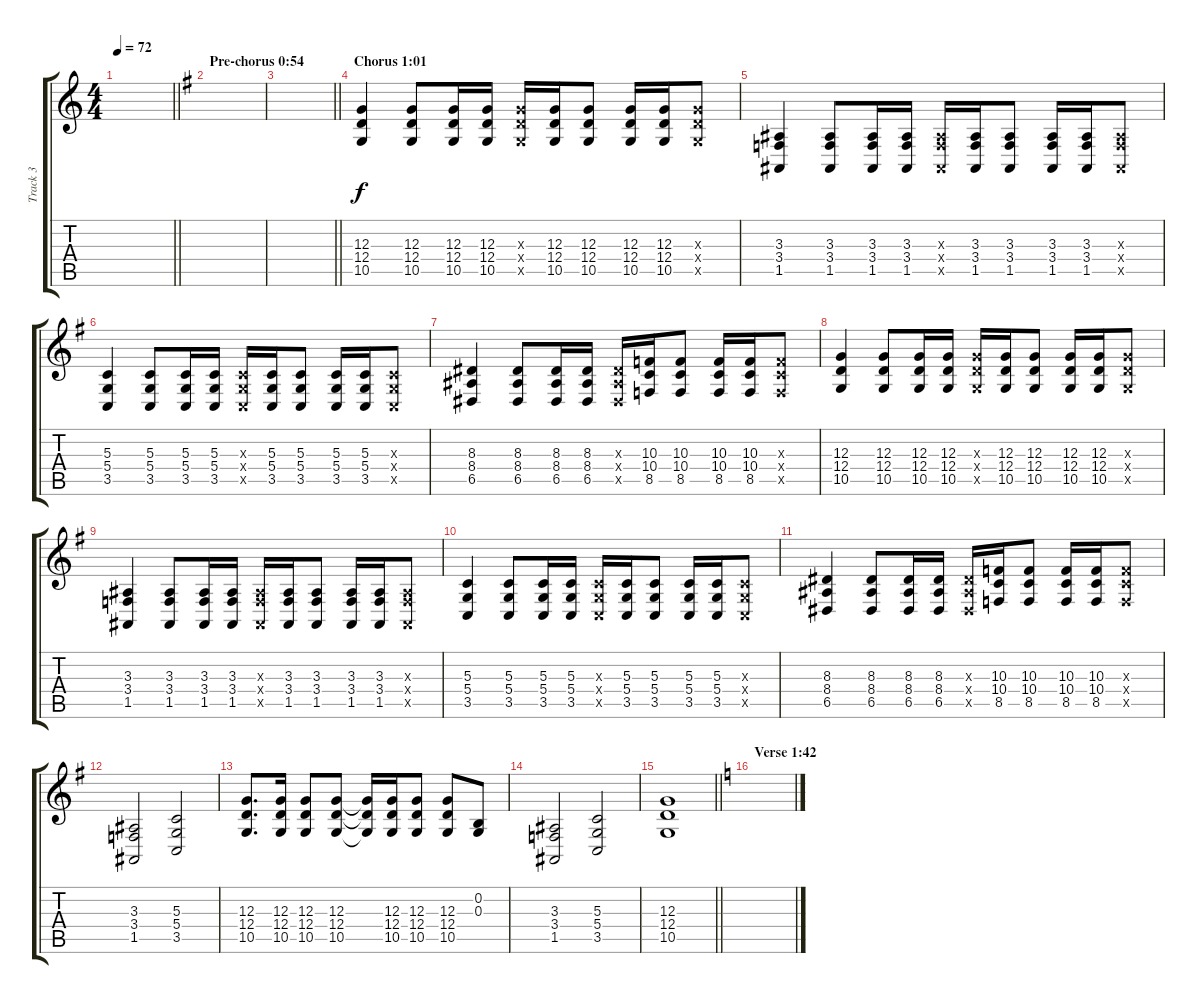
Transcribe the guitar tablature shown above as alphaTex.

\track ("Track 3" "Track 3") {instrument brightacousticpiano}
\staff {score tabs}
\tuning (E4 B3 G3 D3 A2 E2) {hide}
\ts (4 4)
\tempo 72
\clef g2
\barLineRight lightlight
\ks c
|
\section ("" "Pre-chorus 0:54")
\ks g
|
\barLineRight lightlight
|
\section ("" "Chorus 1:01")
(12.3 12.4 10.5).4 (12.3 12.4 10.5).8 (12.3 12.4 10.5).16 (12.3 12.4 10.5).16 (12.3{x} 12.4{x} 10.5{x}).16 (12.3 12.4 10.5).16 (12.3 12.4 10.5).8 (12.3 12.4 10.5).16 (12.3 12.4 10.5).16 (12.3{x} 12.4{x} 10.5{x}).8 |
(3.3 3.4 1.5).4 (3.3 3.4 1.5).8 (3.3 3.4 1.5).16 (3.3 3.4 1.5).16 (3.3{x} 3.4{x} 1.5{x}).16 (3.3 3.4 1.5).16 (3.3 3.4 1.5).8 (3.3 3.4 1.5).16 (3.3 3.4 1.5).16 (3.3{x} 3.4{x} 1.5{x}).8 |
(5.3 5.4 3.5).4 (5.3 5.4 3.5).8 (5.3 5.4 3.5).16 (5.3 5.4 3.5).16 (5.3{x} 5.4{x} 3.5{x}).16 (5.3 5.4 3.5).16 (5.3 5.4 3.5).8 (5.3 5.4 3.5).16 (5.3 5.4 3.5).16 (5.3{x} 5.4{x} 3.5{x}).8 |
(8.3 8.4 6.5).4 (8.3 8.4 6.5).8 (8.3 8.4 6.5).16 (8.3 8.4 6.5).16 (8.3{x} 8.4{x} 6.5{x}).16 (10.3 10.4 8.5).16 (10.3 10.4 8.5).8 (10.3 10.4 8.5).16 (10.3 10.4 8.5).16 (10.3{x} 10.4{x} 8.5{x}).8 |
(12.3 12.4 10.5).4 (12.3 12.4 10.5).8 (12.3 12.4 10.5).16 (12.3 12.4 10.5).16 (12.3{x} 12.4{x} 10.5{x}).16 (12.3 12.4 10.5).16 (12.3 12.4 10.5).8 (12.3 12.4 10.5).16 (12.3 12.4 10.5).16 (12.3{x} 12.4{x} 10.5{x}).8 |
(3.3 3.4 1.5).4 (3.3 3.4 1.5).8 (3.3 3.4 1.5).16 (3.3 3.4 1.5).16 (3.3{x} 3.4{x} 1.5{x}).16 (3.3 3.4 1.5).16 (3.3 3.4 1.5).8 (3.3 3.4 1.5).16 (3.3 3.4 1.5).16 (3.3{x} 3.4{x} 1.5{x}).8 |
(5.3 5.4 3.5).4 (5.3 5.4 3.5).8 (5.3 5.4 3.5).16 (5.3 5.4 3.5).16 (5.3{x} 5.4{x} 3.5{x}).16 (5.3 5.4 3.5).16 (5.3 5.4 3.5).8 (5.3 5.4 3.5).16 (5.3 5.4 3.5).16 (5.3{x} 5.4{x} 3.5{x}).8 |
(8.3 8.4 6.5).4 (8.3 8.4 6.5).8 (8.3 8.4 6.5).16 (8.3 8.4 6.5).16 (8.3{x} 8.4{x} 6.5{x}).16 (10.3 10.4 8.5).16 (10.3 10.4 8.5).8 (10.3 10.4 8.5).16 (10.3 10.4 8.5).16 (10.3{x} 10.4{x} 8.5{x}).8 |
(3.3 3.4 1.5).2 (5.3 5.4 3.5).2 |
(12.3 12.4 10.5).8{d} (12.3 12.4 10.5).16 (12.3 12.4 10.5).8 (12.3 12.4 10.5).8 (12.3{t} 12.4{t} 10.5{t}).16 (12.3 12.4 10.5).16 (12.3 12.4 10.5).8 (12.3 12.4 10.5).8 (0.2 0.3).8 |
(3.3 3.4 1.5).2 (5.3 5.4 3.5).2 |
\barLineRight lightlight
(12.3 12.4 10.5).1 |
\section ("" "Verse 1:42")
\ks c
